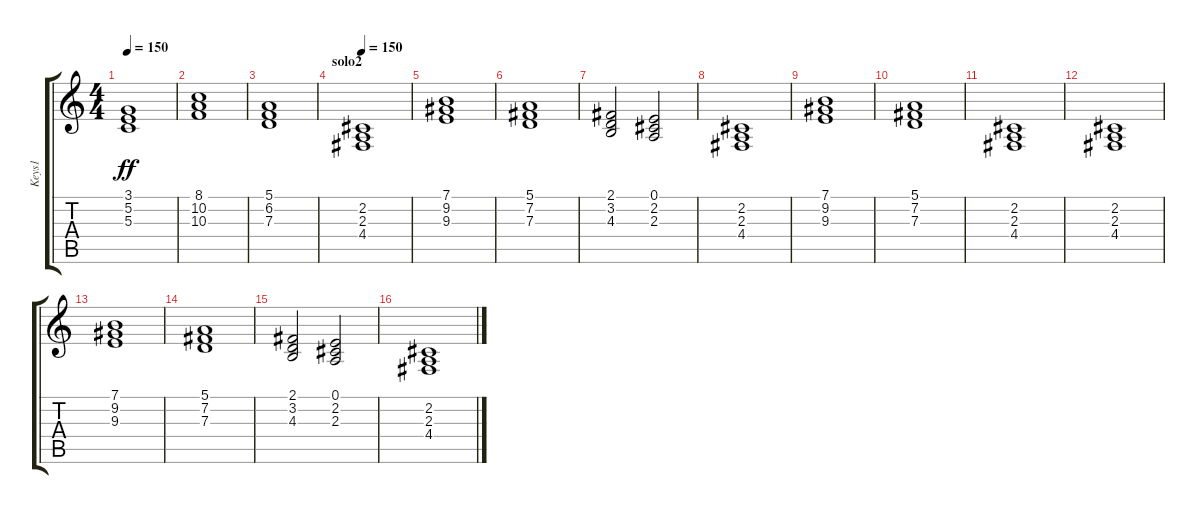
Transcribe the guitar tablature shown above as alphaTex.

\track ("Keys1" "Keys1") {instrument synthstrings1}
\staff {score tabs}
\tuning (E4 B3 G3 D3 A2 E2) {hide}
\ts (4 4)
\tempo 150
\clef g2
\ks c
(3.1 5.2 5.3).1{dy ff} |
(8.1 10.2 10.3).1 |
(5.1 6.2 7.3).1 |
\section ("" "solo2")
\tempo 150
(2.2 2.3 4.4).1 |
(7.1 9.2 9.3).1 |
(5.1 7.2 7.3).1 |
(2.1 3.2 4.3).2 (0.1 2.2 2.3).2 |
(2.2 2.3 4.4).1 |
(7.1 9.2 9.3).1 |
(5.1 7.2 7.3).1 |
(2.2 2.3 4.4).1 |
(2.2 2.3 4.4).1 |
(7.1 9.2 9.3).1 |
(5.1 7.2 7.3).1 |
(2.1 3.2 4.3).2 (0.1 2.2 2.3).2 |
(2.2 2.3 4.4).1
